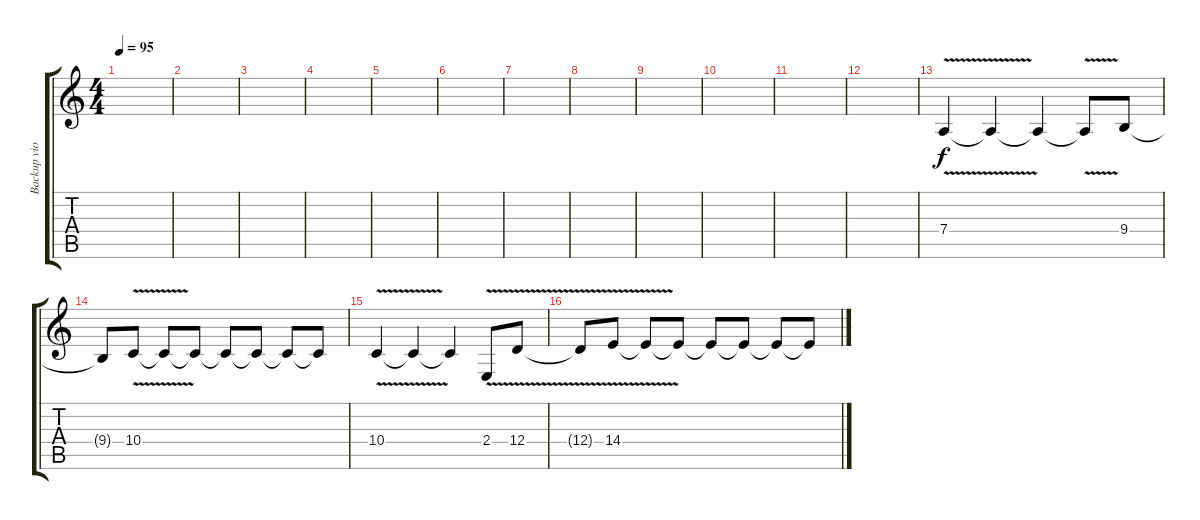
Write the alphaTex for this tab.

\track ("Backup violin" "Backup vio") {instrument violin}
\staff {score tabs}
\tuning (E4 B3 G3 D3 A2 E2) {hide}
\ts (4 4)
\tempo 95
\clef g2
\ks c
|
|
|
|
|
|
|
|
|
|
|
|
7.4{v}.4 7.4{t}.4 7.4{t}.4 7.4{v t}.8 9.4.8 |
9.4{t}.8 10.4{v}.8 10.4{t}.8 10.4{t}.8 10.4{t}.8 10.4{t}.8 10.4{t}.8 10.4{t}.8 |
10.4{v}.4 10.4{t}.4 10.4{t}.4 2.4{v}.8 12.4{v}.8 |
12.4{t}.8 14.4{v}.8 14.4{t}.8 14.4{t}.8 14.4{t}.8 14.4{t}.8 14.4{t}.8 14.4{t}.8
